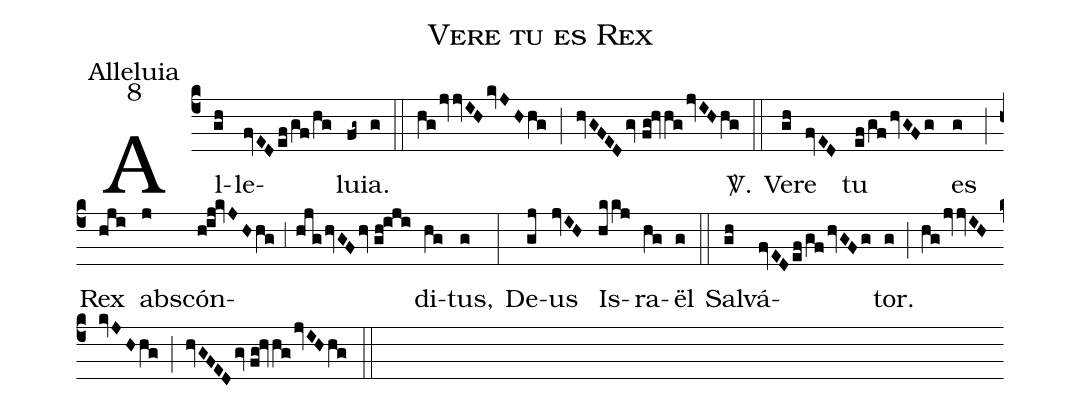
name:Vere tu es Rex;
office-part:Alleluia;
mode:8;
%%
(c4) Al(gh)le(fvED/ef/gf/hg)lu(fg~)ia.(g) (::) (hg/jvvIH/kvJH/hg) (;) (hvGFED/gv//fg!hvhg/jvIH/hg) <sp>V/</sp>.(::) Ve(gh)re(fvED) tu(ef/gf/hvGFg) es(g) (;) Rex(hji) ab(j)scón(h!ij!kvJH/hg;3hjg/hvGF/hv//gh!iji)di(hg)tus,(g) (:) De(gj)us(jvIH) Is(hkkj)ra(hg)ël(g) (::) Sal(gh)vá(fvED/ef/gf/hvGFg)tor.(g) (;) (hg/jvvIH/kvJH/hg) (;) (hvGFED/gv//fg!hvhg/jvIHhg) (::)
